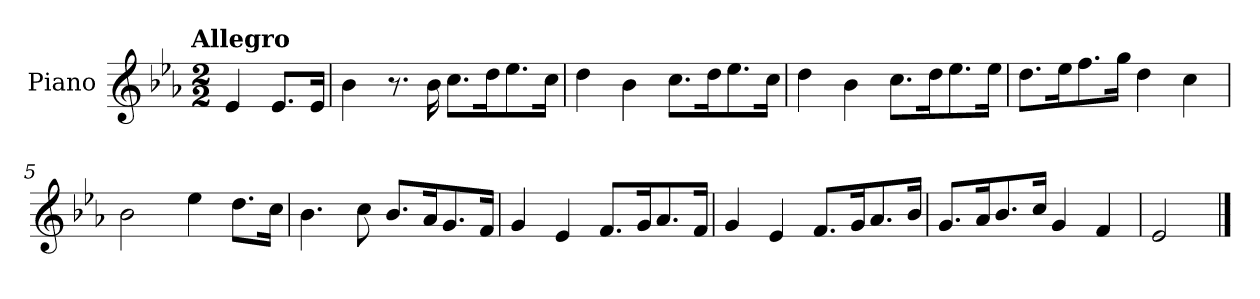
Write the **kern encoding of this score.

**kern
*part1
*staff1
*I"Piano
*I'Pno.
*clefG2
*k[b-e-a-]
!!LO:TX:omd:t=Allegro
*M2/2
*MM144
=
4e-/
8.e-/L
16e-/Jk
=1
4b-\
8.r
16b-\
8.cc\L
16dd\K
8.ee-\
16cc\Jk
=2
4dd\
4b-\
8.cc\L
16dd\K
8.ee-\
16cc\Jk
!!LO:LB:g=z
=3
4dd\
4b-\
8.cc\L
16dd\K
8.ee-\
16ee-\Jk
=4
8.dd\L
16ee-\K
8.ff\
16gg\Jk
4dd\
4cc\
=5
2b-\
4ee-\
8.dd\L
16cc\Jk
=6
4.b-\
8cc\
8.b-/L
16a-/K
8.g/
16f/Jk
=7
4g/
4e-/
8.f/L
16g/K
8.a-/
16f/Jk
!!LO:LB:g=z
=8
4g/
4e-/
8.f/L
16g/K
8.a-/
16b-/Jk
=9
8.g/L
16a-/K
8.b-/
16cc/Jk
4g/
4f/
=10
2e-/
==
*-
